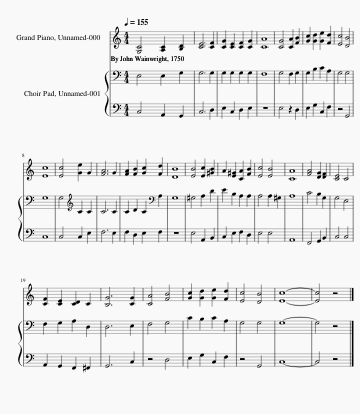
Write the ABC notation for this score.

X:1
%%score 1 { 2 | 3 }
L:1/8
Q:1/4=155
M:4/4
I:linebreak $
K:C
V:1 treble
V:2 bass
V:3 bass
V:1
 [G,C]4 [A,C]2 [B,D]2 | [CE]6 [CF]2 | [CG]2 [CE]2 [CF]2 [CG]2 | [CA]8 | [CG]4 [CA]2 [FB]2 | %5
 [Gc]2 [Gd]2 [Ge]2 [Fd]2 | [Ec]4 [DB]4 |$ [Ec]8 | [Ec]4 [Ge]2 G2 | [FA]6 G2 | %10
 [FA]2 [FB]2 [Gc]2 [Fd]2 | [DB]8 | [EB]4 [Ec]2 [^GB]2 | A2 [E^G]2 [CA]2 [FB]2 | [Ec]4 [EB]4 | %15
 [CA]8 | [FA]4 [DG]2 [DF]2 | [CE]4 C4 |$ [CF]2 [CE]2 [CD]2 C2 | [B,G]6 [CG]2 | %20
 [CA]4 [FB]4 | [Gc]2 [Gd]2 [Ge]2 [Fd]2 | [Ec]4 [DB]4 | [Ec]8- | [Ec]4 z4 |] %25
V:2
 E,4 E,2 G,2 | G,6 G,2 | G,2 G,2 G,2 G,2 | F,8 | G,4 F,2 G,2 | %5
 G,2 B,2 C2 A,2 | G,4 G,4 |$ G,8 | G,4[K:treble] C2 C2 | C6 C2 | %10
 C2 D2 C2[K:bass] A,2 | G,8 | ^G,4 A,2 D2 | E2 B,2 A,2 A,2 | A,4 A,2 ^G,2 | %15
 A,8 | C4 B,2 G,2 | G,4 E,4 |$ F,2 G,2 A,2 D,2 | D,6 E,2 | %20
 F,4 G,4 | C2 B,2 C2 A,2 | G,4 G,4 | G,8- | G,4 z4 |] %25
V:3
 C,4 A,,2 G,,2 | C,6 D,2 | E,2 C,2 D,2 E,2 | z8 | E,4 z2 D,2 | %5
 E,2 G,2 C,2 F,2 | z4 G,,4 |$ C,8 | C,4 C,2 E,2 | F,6 E,2 | %10
 F,2 D,2 E,2 F,2 | z8 | E,4 A,,2 B,,2 | C,2 E,2 F,2 D,2 | E,4 E,4 | %15
 A,,8 | F,,4 G,,2 B,,2 | C,4 C,4 |$ A,,2 G,,2 F,,2 ^F,,2 | G,,6 C,2 | %20
 z4 D,4 | E,2 G,2 C,2 F,2 | z4 G,,4 | C,8- | C,4 z4 |] %25
